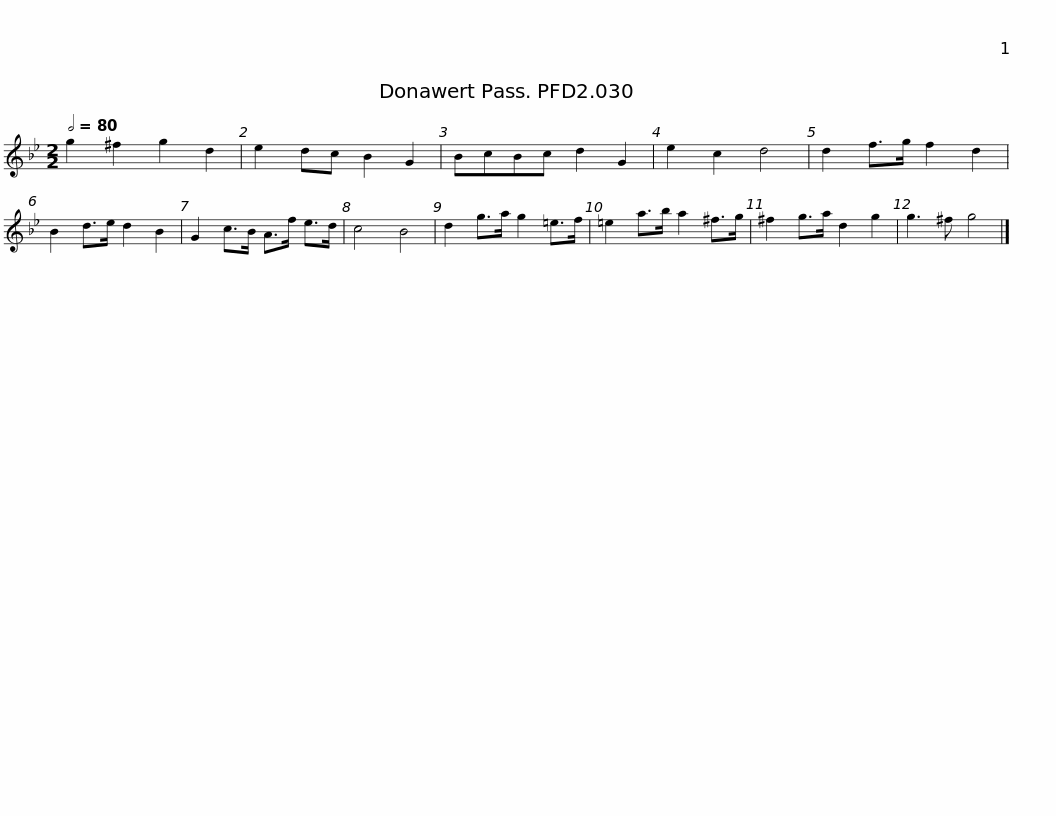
X:1
L:1/8
Q:1/2=80
M:2/2
I:linebreak $
K:Gmin
V:1 treble
V:1
 g2 ^f2 g2 d2 | e2 dc B2 G2 | BcBc d2 G2 | e2 c2 d4 | d2 f>g f2 d2 | %5
 B2 d>e d2 B2 | G2 c>B A>f e>d | c4 B4 |$ d2 g>a g2 =e>f | =e2 a>b a2 ^f>g | %10
 ^f2 g>a d2 g2 | g3 ^f g4 |] %12
